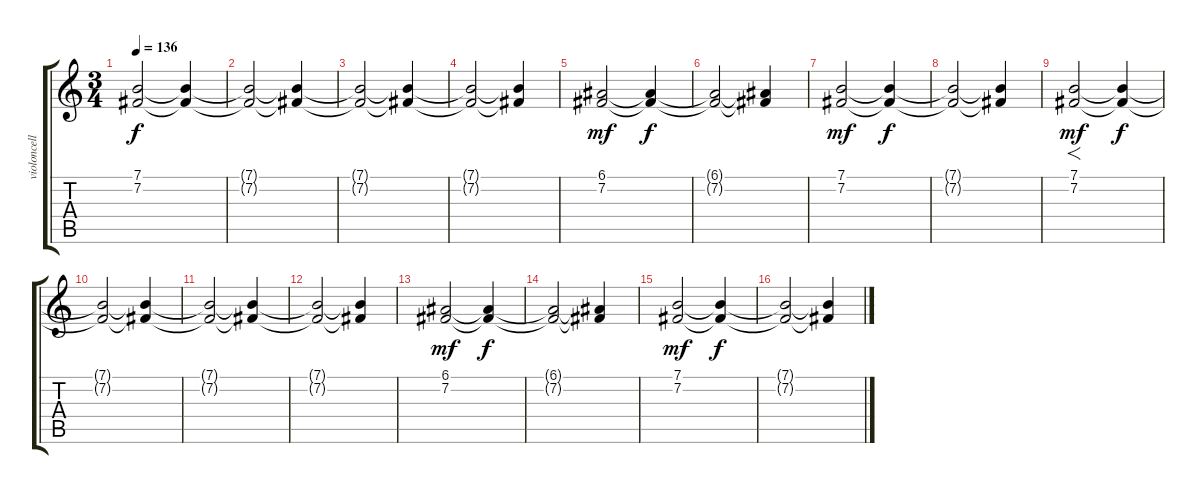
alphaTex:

\track ("violoncelle" "violoncell") {instrument synthstrings2}
\staff {score tabs}
\tuning (E4 B3 G3 D3 A2 E2) {hide}
\ts (3 4)
\tempo 136
\clef g2
\ks c
(7.1{t} 7.2{t}).2{dy f} (7.1{t} 7.2{t}).4 |
(7.1{t} 7.2{t}).2 (7.1{t} 7.2{t}).4 |
(7.1{t} 7.2{t}).2 (7.1{t} 7.2{t}).4 |
(7.1{t} 7.2{t}).2 (7.1{t} 7.2{t}).4 |
(6.1 7.2).2{dy mf} (6.1{t} 7.2{t}).4{dy f} |
(6.1{t} 7.2{t}).2 (6.1{t} 7.2{t}).4 |
(7.1 7.2).2{dy mf} (7.1{t} 7.2{t}).4{dy f} |
(7.1{t} 7.2{t}).2 (7.1{t} 7.2{t}).4 |
(7.1 7.2).2{f dy mf} (7.1{t} 7.2{t}).4{dy f} |
(7.1{t} 7.2{t}).2 (7.1{t} 7.2{t}).4 |
(7.1{t} 7.2{t}).2 (7.1{t} 7.2{t}).4 |
(7.1{t} 7.2{t}).2 (7.1{t} 7.2{t}).4 |
(6.1 7.2).2{dy mf} (6.1{t} 7.2{t}).4{dy f} |
(6.1{t} 7.2{t}).2 (6.1{t} 7.2{t}).4 |
(7.1 7.2).2{dy mf} (7.1{t} 7.2{t}).4{dy f} |
(7.1{t} 7.2{t}).2 (7.1{t} 7.2{t}).4
